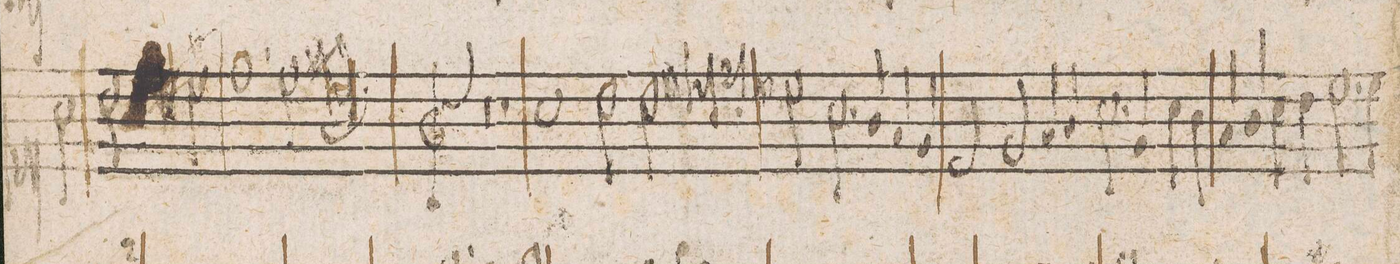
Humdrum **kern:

**kern	**text
*I"Canto.	*
*clefC1	*
*k[]	*
*met(C|)	*
*M2/1	*
2a\	.
2b\	.
2cc#X\	.
=113-	=113-
1.dd	.
2dd\	.
=114-	=114-
0cc#lX;<	.
=115||	=115||
*M2/1	*
*met(C|)	*
*mmet(C|)	*
0r	.
=116-	=116-
1r	.
1a	.
=117-	=117-
2b\	.
2b\	.
*lig	*
1cc#X	.
=118-	=118-
1dd	.
*Xlig	*
2cc#X\	.
2.a\	.
=119-	=119-
4g/	.
4f/	.
4e/	.
2d/	.
2e/	.
=120-	=120-
4f/	.
4g/	.
2.a\	.
4e/	.
4a\	.
4g\	.
=121-	=121-
4f/	.
4g/	.
4a\	.
4b\	.
2.ccny\	.
4cc\	.
=122-	=122-
*-	*-
